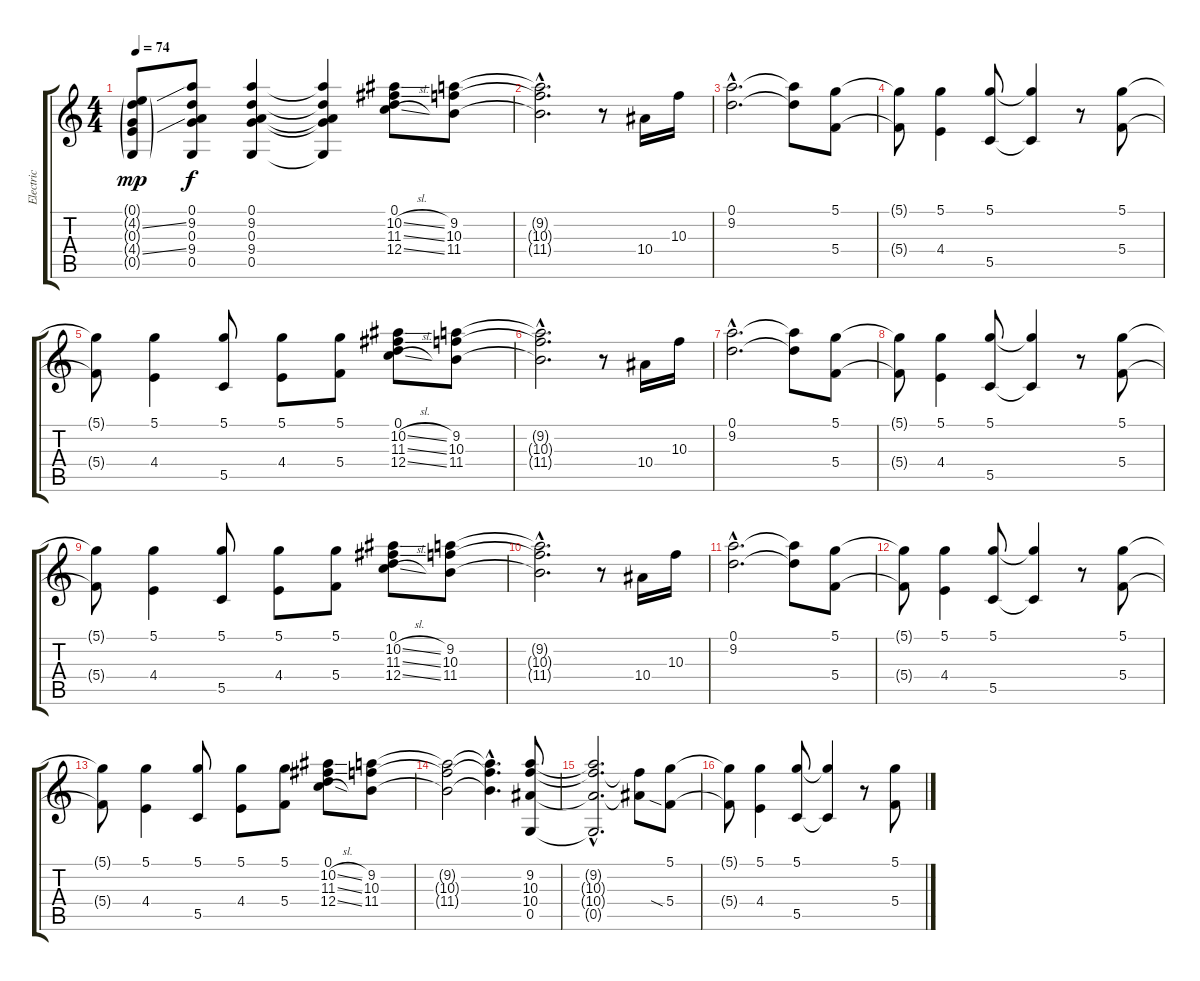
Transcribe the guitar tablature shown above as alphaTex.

\track ("Electric" "Electric") {instrument electricguitarjazz}
\staff {score tabs}
\tuning (D4 C4 G3 C3 G2 D2) {hide}
\ts (4 4)
\tempo 74
\clef g2
\ks c
(0.1{g} 4.2{ss g} 0.3{g} 4.4{ss g} 0.5{g}).8{dy mp} (0.1 9.2 0.3 9.4 0.5).8{dy f} (0.1 9.2 0.3 9.4 0.5).4 (0.1{t} 9.2{t} 0.3{t} 9.4{t} 0.5{t}).4 (0.1 10.2{sl} 11.3{sl} 12.4{sl}).8 (9.2 10.3 11.4).8 |
(9.2{hac t} 10.3{hac t} 11.4{hac t}).2{d} r.8 10.4.16 10.3.16 |
(0.1{hac} 9.2{hac}).2{d} (0.1{t} 9.2{t}).8 (5.1 5.4).8 |
(5.1{t} 5.4{t}).8 (5.1 4.4).4 (5.1 5.5).8 (5.1{t} 5.5{t}).4 r.8 (5.1 5.4).8 |
(5.1{t} 5.4{t}).8 (5.1 4.4).4 (5.1 5.5).8 (5.1 4.4).8 (5.1 5.4).8 (0.1 10.2{sl} 11.3{sl} 12.4{sl}).8 (9.2 10.3 11.4).8 |
(9.2{hac t} 10.3{hac t} 11.4{hac t}).2{d} r.8 10.4.16 10.3.16 |
(0.1{hac} 9.2{hac}).2{d} (0.1{t} 9.2{t}).8 (5.1 5.4).8 |
(5.1{t} 5.4{t}).8 (5.1 4.4).4 (5.1 5.5).8 (5.1{t} 5.5{t}).4 r.8 (5.1 5.4).8 |
(5.1{t} 5.4{t}).8 (5.1 4.4).4 (5.1 5.5).8 (5.1 4.4).8 (5.1 5.4).8 (0.1 10.2{sl} 11.3{sl} 12.4{sl}).8 (9.2 10.3 11.4).8 |
(9.2{hac t} 10.3{hac t} 11.4{hac t}).2{d} r.8 10.4.16 10.3.16 |
(0.1{hac} 9.2{hac}).2{d} (0.1{t} 9.2{t}).8 (5.1 5.4).8 |
(5.1{t} 5.4{t}).8 (5.1 4.4).4 (5.1 5.5).8 (5.1{t} 5.5{t}).4 r.8 (5.1 5.4).8 |
(5.1{t} 5.4{t}).8 (5.1 4.4).4 (5.1 5.5).8 (5.1 4.4).8 (5.1 5.4).8 (0.1 10.2{sl} 11.3{sl} 12.4{sl}).8 (9.2 10.3 11.4).8 |
(9.2{t} 10.3{t} 11.4{t}).2 (9.2{hac t} 10.3{hac t} 11.4{hac t}).4{d} (9.2 10.3 10.4 0.5).8 |
(9.2{hac t} 10.3{hac t} 10.4{hac t} 0.5{hac t}).2{d} (10.3{t} 10.4{t}).8 (5.1 5.4{sia}).8 |
(5.1{t} 5.4{t}).8 (5.1 4.4).4 (5.1 5.5).8 (5.1{t} 5.5{t}).4 r.8 (5.1 5.4).8
